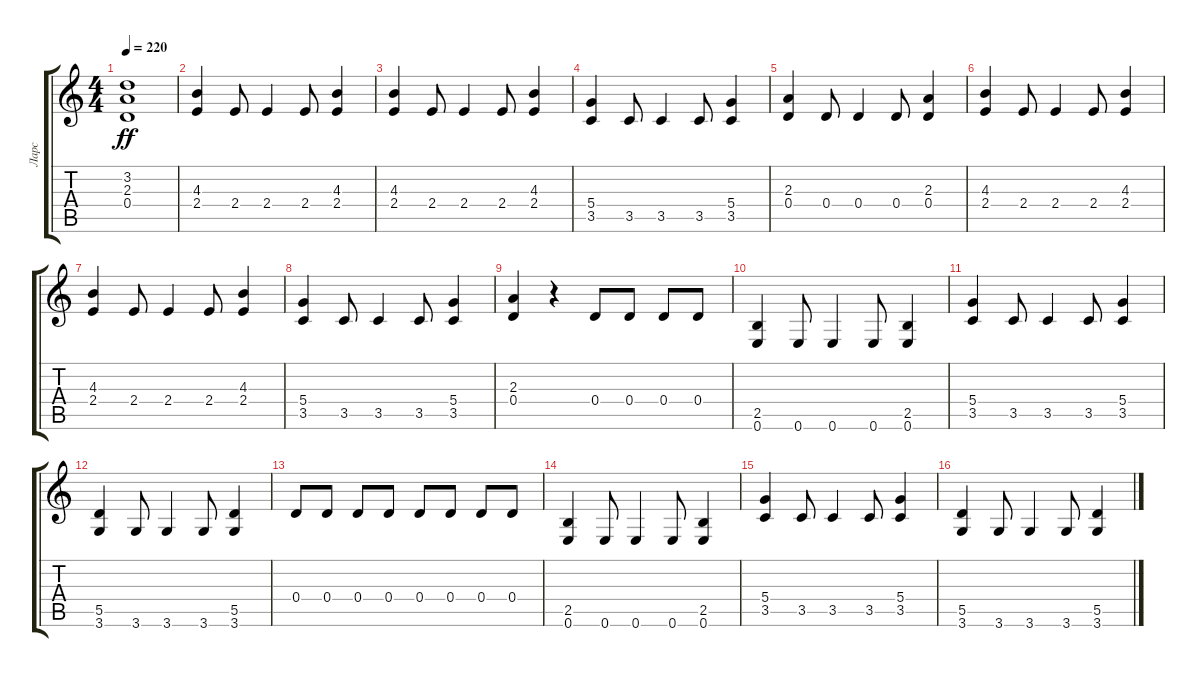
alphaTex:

\track ("Ларс" "Ларс") {instrument distortionguitar}
\staff {score tabs}
\tuning (E4 B3 G3 D3 A2 E2) {hide}
\ts (4 4)
\tempo 220
\clef g2
\ks c
(3.2 2.3 0.4).1{dy ff} |
(4.3 2.4).4 2.4.8 2.4.4 2.4.8 (4.3 2.4).4 |
(4.3 2.4).4 2.4.8 2.4.4 2.4.8 (4.3 2.4).4 |
(5.4 3.5).4 3.5.8 3.5.4 3.5.8 (5.4 3.5).4 |
(2.3 0.4).4 0.4.8 0.4.4 0.4.8 (2.3 0.4).4 |
(4.3 2.4).4 2.4.8 2.4.4 2.4.8 (4.3 2.4).4 |
(4.3 2.4).4 2.4.8 2.4.4 2.4.8 (4.3 2.4).4 |
(5.4 3.5).4 3.5.8 3.5.4 3.5.8 (5.4 3.5).4 |
(2.3 0.4).4 r.4 0.4.8 0.4.8 0.4.8 0.4.8 |
(2.5 0.6).4 0.6.8 0.6.4 0.6.8 (2.5 0.6).4 |
(5.4 3.5).4 3.5.8 3.5.4 3.5.8 (5.4 3.5).4 |
(5.5 3.6).4 3.6.8 3.6.4 3.6.8 (5.5 3.6).4 |
0.4.8 0.4.8 0.4.8 0.4.8 0.4.8 0.4.8 0.4.8 0.4.8 |
(2.5 0.6).4 0.6.8 0.6.4 0.6.8 (2.5 0.6).4 |
(5.4 3.5).4 3.5.8 3.5.4 3.5.8 (5.4 3.5).4 |
(5.5 3.6).4 3.6.8 3.6.4 3.6.8 (5.5 3.6).4
